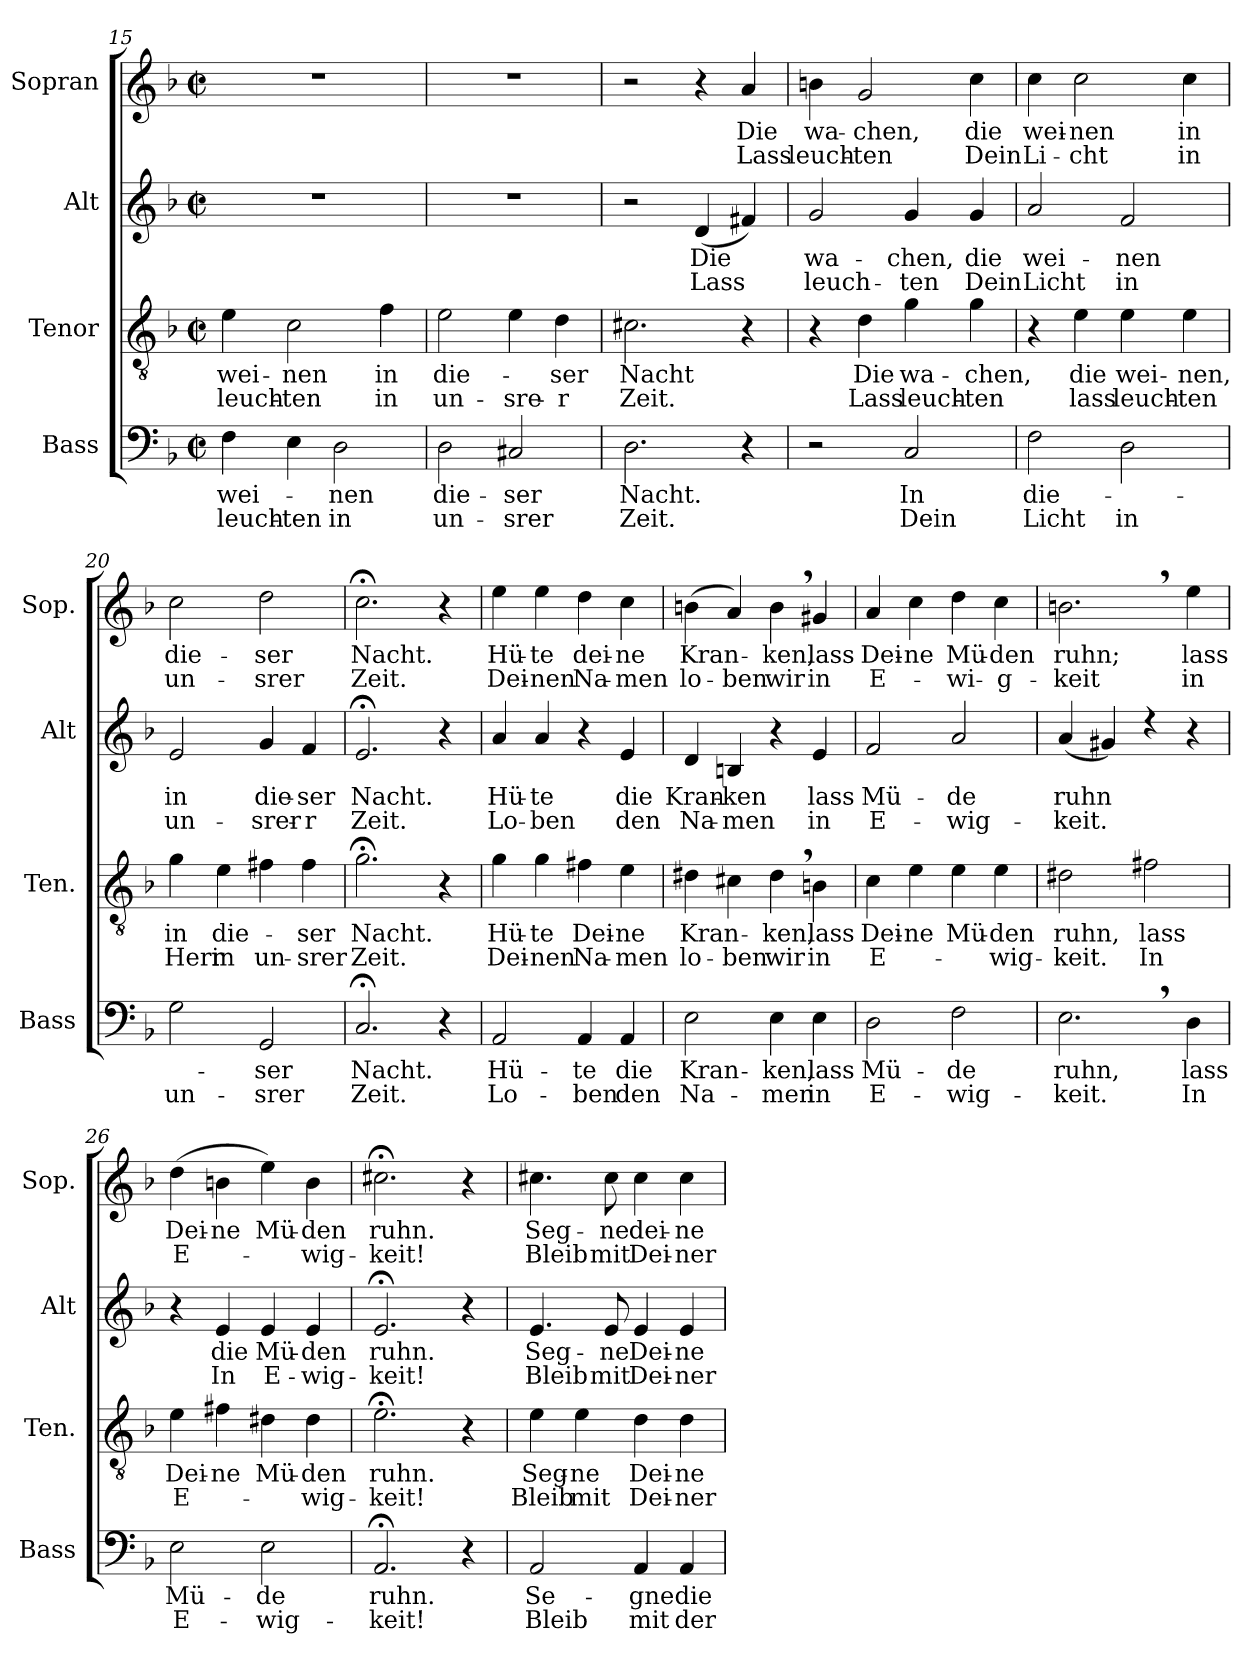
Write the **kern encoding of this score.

**kern	**text	**text	**kern	**text	**text	**kern	**text	**text	**kern	**text	**text
*part4	*part4	*part4	*part3	*part3	*part3	*part2	*part2	*part2	*part1	*part1	*part1
*staff4	*staff4	*staff4	*staff3	*staff3	*staff3	*staff2	*staff2	*staff2	*staff1	*staff1	*staff1
*I"Bass	*	*	*I"Tenor	*	*	*I"Alt	*	*	*I"Sopran	*	*
*I'Bass	*	*	*I'Ten.	*	*	*I'Alt	*	*	*I'Sop.	*	*
*clefF4	*	*	*clefGv2	*	*	*clefG2	*	*	*clefG2	*	*
*	*	*	*ITrd4c7	*	*	*	*	*	*	*	*
*k[b-]	*	*	*k[b-e-]	*	*	*k[b-]	*	*	*k[b-]	*	*
*M2/2	*	*	*M2/2	*	*	*M2/2	*	*	*M2/2	*	*
*met(c|)	*	*	*met(c|)	*	*	*met(c|)	*	*	*met(c|)	*	*
=15	=15	=15	=15	=15	=15	=15	=15	=15	=15	=15	=15
!	!LO:LY:b	!LO:LY:b	!	!LO:LY:b	!LO:LY:b	!	!	!	!	!	!
4F\	wei-	leuch-	4A\	wei-	leuch-	1r	.	.	1r	.	.
!	!	!LO:LY:b	!	!LO:LY:b	!LO:LY:b	!	!	!	!	!	!
4E\	.	-ten	2F\	-nen	-ten	.	.	.	.	.	.
!	!LO:LY:b	!LO:LY:b	!	!	!	!	!	!	!	!	!
2D\	-nen	in	.	.	.	.	.	.	.	.	.
!	!	!	!	!LO:LY:b	!LO:LY:b	!	!	!	!	!	!
.	.	.	4B-\	in	in	.	.	.	.	.	.
=16	=16	=16	=16	=16	=16	=16	=16	=16	=16	=16	=16
!	!LO:LY:b	!LO:LY:b	!	!LO:LY:b	!LO:LY:b	!	!	!	!	!	!
2D\	die-	un-	2A\	die-	un-	1r	.	.	1r	.	.
!	!LO:LY:b	!LO:LY:b	!	!	!LO:LY:b	!	!	!	!	!	!
2C#X/	-ser	-srer	4A\	.	-sre-	.	.	.	.	.	.
!	!	!	!	!LO:LY:b	!LO:LY:b	!	!	!	!	!	!
.	.	.	4G\	-ser	-r	.	.	.	.	.	.
!!LO:LB:g=z
=17	=17	=17	=17	=17	=17	=17	=17	=17	=17	=17	=17
!	!LO:LY:b	!LO:LY:b	!	!LO:LY:b	!LO:LY:b	!	!	!	!	!	!
2.D\	Nacht.	Zeit.	2.F#X\	Nacht	Zeit.	2r	.	.	2r	.	.
!	!	!	!	!	!	!	!LO:LY:b	!LO:LY:b	!	!	!
.	.	.	.	.	.	(4d/	Die	Lass	4r	.	.
!	!	!	!	!	!	!	!	!	!	!LO:LY:b	!LO:LY:b
4r	.	.	4r	.	.	4f#X/)	.	.	4a/	Die	Lass
=18	=18	=18	=18	=18	=18	=18	=18	=18	=18	=18	=18
!	!	!	!	!	!	!	!LO:LY:b	!LO:LY:b	!	!LO:LY:b	!LO:LY:b
2r	.	.	4r	.	.	2g/	wa-	leuch-	4bn\	wa-	leuch-
!	!	!	!	!LO:LY:b	!LO:LY:b	!	!	!	!	!LO:LY:b	!LO:LY:b
.	.	.	4G\	Die	Lass	.	.	.	2g/	-chen,	-ten
!	!LO:LY:b	!LO:LY:b	!	!LO:LY:b	!LO:LY:b	!	!LO:LY:b	!LO:LY:b	!	!	!
2C/	In	Dein	4c\	wa-	leuch-	4g/	-chen,	-ten	.	.	.
!	!	!	!	!LO:LY:b	!LO:LY:b	!	!LO:LY:b	!LO:LY:b	!	!LO:LY:b	!LO:LY:b
.	.	.	4c\	-chen,	-ten	4g/	die	Dein	4cc\	die	Dein
=19	=19	=19	=19	=19	=19	=19	=19	=19	=19	=19	=19
!	!LO:LY:b	!LO:LY:b	!	!	!	!	!LO:LY:b	!LO:LY:b	!	!LO:LY:b	!LO:LY:b
2F\	die-	Licht	4r	.	.	2a/	wei-	Licht	4cc\	wei-	Li-
!	!	!	!	!LO:LY:b	!LO:LY:b	!	!	!	!	!LO:LY:b	!LO:LY:b
.	.	.	4A\	die	lass	.	.	.	2cc\	-nen	-cht
!	!	!LO:LY:b	!	!LO:LY:b	!LO:LY:b	!	!LO:LY:b	!LO:LY:b	!	!	!
2D\	.	in	4A\	wei-	leuch-	2f/	-nen	in	.	.	.
!	!	!	!	!LO:LY:b	!LO:LY:b	!	!	!	!	!LO:LY:b	!LO:LY:b
.	.	.	4A\	-nen,	-ten	.	.	.	4cc\	in	in
=20	=20	=20	=20	=20	=20	=20	=20	=20	=20	=20	=20
!	!	!LO:LY:b	!	!LO:LY:b	!LO:LY:b	!	!LO:LY:b	!LO:LY:b	!	!LO:LY:b	!LO:LY:b
2G\	.	un-	4c\	in	Herr	2e/	in	un-	2cc\	die-	un-
!	!	!	!	!LO:LY:b	!LO:LY:b	!	!	!	!	!	!
.	.	.	4A\	die-	in	.	.	.	.	.	.
!	!LO:LY:b	!LO:LY:b	!	!	!LO:LY:b	!	!LO:LY:b	!LO:LY:b	!	!LO:LY:b	!LO:LY:b
2GG/	-ser	-srer	4Bn\	.	un-	4g/	die-	-srer-	2dd\	-ser	-srer
!	!	!	!	!LO:LY:b	!LO:LY:b	!	!LO:LY:b	!LO:LY:b	!	!	!
.	.	.	4B\	-ser	-srer	4f/	-ser	-r	.	.	.
=21	=21	=21	=21	=21	=21	=21	=21	=21	=21	=21	=21
!	!LO:LY:b	!LO:LY:b	!	!LO:LY:b	!LO:LY:b	!	!LO:LY:b	!LO:LY:b	!	!LO:LY:b	!LO:LY:b
2.C;</	Nacht.	Zeit.	2.c;<\	Nacht.	Zeit.	2.e;</	Nacht.	Zeit.	2.cc;<\	Nacht.	Zeit.
4r	.	.	4r	.	.	4r	.	.	4r	.	.
!!LO:PB:g=z
=22	=22	=22	=22	=22	=22	=22	=22	=22	=22	=22	=22
!	!LO:LY:b	!LO:LY:b	!	!LO:LY:b	!LO:LY:b	!	!LO:LY:b	!LO:LY:b	!	!LO:LY:b	!LO:LY:b
2AA/	Hü-	Lo-	4c\	Hü-	Dei-	4a/	Hü-	Lo-	4ee\	Hü-	Dei-
!	!	!	!	!LO:LY:b	!LO:LY:b	!	!LO:LY:b	!LO:LY:b	!	!LO:LY:b	!LO:LY:b
.	.	.	4c\	-te	-nen	4a/	-te	-ben	4ee\	-te	-nen
!	!LO:LY:b	!LO:LY:b	!	!LO:LY:b	!LO:LY:b	!	!	!	!	!LO:LY:b	!LO:LY:b
4AA/	-te	-ben	4Bn\	Dei-	Na-	4r	.	.	4dd\	dei-	Na-
!	!LO:LY:b	!LO:LY:b	!	!LO:LY:b	!LO:LY:b	!	!LO:LY:b	!LO:LY:b	!	!LO:LY:b	!LO:LY:b
4AA/	die	den	4A\	-ne	-men	4e/	die	den	4cc\	-ne	-men
=23	=23	=23	=23	=23	=23	=23	=23	=23	=23	=23	=23
!	!LO:LY:b	!LO:LY:b	!	!LO:LY:b	!LO:LY:b	!	!LO:LY:b	!LO:LY:b	!	!LO:LY:b	!LO:LY:b
2E\	Kran-	Na-	4G#X\	Kran-	lo-	4d/	Kran-	Na-	(4bn\	Kran-	lo-
!	!	!	!	!	!LO:LY:b	!	!LO:LY:b	!LO:LY:b	!	!	!LO:LY:b
.	.	.	4F#X\	.	-ben	4Bn/	-ken	-men	4a/)	.	-ben
!	!LO:LY:b	!LO:LY:b	!	!LO:LY:b	!LO:LY:b	!	!	!	!	!LO:LY:b	!LO:LY:b
4E\	-ken,	-men	4G#,\	-ken,	wir	4r	.	.	4b,\	-ken,	wir
!	!LO:LY:b	!LO:LY:b	!	!LO:LY:b	!LO:LY:b	!	!LO:LY:b	!LO:LY:b	!	!LO:LY:b	!LO:LY:b
4E\	lass	in	4En\	lass	in	4e/	lass	in	4g#X/	lass	in
=24	=24	=24	=24	=24	=24	=24	=24	=24	=24	=24	=24
!	!LO:LY:b	!LO:LY:b	!	!LO:LY:b	!LO:LY:b	!	!LO:LY:b	!LO:LY:b	!	!LO:LY:b	!LO:LY:b
2D\	Mü-	E-	4F\	Dei-	E-	2f/	Mü-	E-	4a/	Dei-	E-
!	!	!	!	!LO:LY:b	!	!	!	!	!	!LO:LY:b	!
.	.	.	4A\	-ne	.	.	.	.	4cc\	-ne	.
!	!LO:LY:b	!LO:LY:b	!	!LO:LY:b	!	!	!LO:LY:b	!LO:LY:b	!	!LO:LY:b	!LO:LY:b
2F\	-de	-wig-	4A\	Mü-	.	2a/	-de	-wig-	4dd\	Mü-	-wi-
!	!	!	!	!LO:LY:b	!LO:LY:b	!	!	!	!	!LO:LY:b	!LO:LY:b
.	.	.	4A\	-den	-wig-	.	.	.	4cc\	-den	-g-
=25	=25	=25	=25	=25	=25	=25	=25	=25	=25	=25	=25
!	!LO:LY:b	!LO:LY:b	!	!LO:LY:b	!LO:LY:b	!	!LO:LY:b	!LO:LY:b	!	!LO:LY:b	!LO:LY:b
2.E,\	ruhn,	-keit.	2G#X\	ruhn,	-keit.	(4a/	ruhn	-keit.	2.bn,\	ruhn;	-keit
.	.	.	.	.	.	4g#X/)	.	.	.	.	.
!	!	!	!	!LO:LY:b	!LO:LY:b	!	!	!	!	!	!
.	.	.	2Bn\	lass	In	4rdd	.	.	.	.	.
!	!LO:LY:b	!LO:LY:b	!	!	!	!	!	!	!	!LO:LY:b	!LO:LY:b
4D\	lass	In	.	.	.	4r	.	.	4ee\	lass	in
=26	=26	=26	=26	=26	=26	=26	=26	=26	=26	=26	=26
!	!LO:LY:b	!LO:LY:b	!	!LO:LY:b	!LO:LY:b	!	!	!	!	!LO:LY:b	!LO:LY:b
2E\	Mü-	E-	4A\	Dei-	E-	4r	.	.	(4dd\	Dei-	E-
!	!	!	!	!LO:LY:b	!	!	!LO:LY:b	!LO:LY:b	!	!LO:LY:b	!
.	.	.	4Bn\	-ne	.	4e/	die	In	4bn\	-ne	.
!	!LO:LY:b	!LO:LY:b	!	!LO:LY:b	!	!	!LO:LY:b	!LO:LY:b	!	!LO:LY:b	!
2E\	-de	-wig-	4G#X\	Mü-	.	4e/	Mü-	E-	4ee\)	Mü-	.
!	!	!	!	!LO:LY:b	!LO:LY:b	!	!LO:LY:b	!LO:LY:b	!	!LO:LY:b	!LO:LY:b
.	.	.	4G#\	-den	-wig-	4e/	-den	-wig-	4b\	-den	-wig-
!!LO:LB:g=z
=27	=27	=27	=27	=27	=27	=27	=27	=27	=27	=27	=27
!	!LO:LY:b	!LO:LY:b	!	!LO:LY:b	!LO:LY:b	!	!LO:LY:b	!LO:LY:b	!	!LO:LY:b	!LO:LY:b
2.AA;</	ruhn.	-keit!	2.A;<\	ruhn.	-keit!	2.e;</	ruhn.	-keit!	2.cc#X;<\	ruhn.	-keit!
4r	.	.	4r	.	.	4r	.	.	4r	.	.
=28	=28	=28	=28	=28	=28	=28	=28	=28	=28	=28	=28
*	*	*	*	*	*	*	*	*	*MM100	*	*
!	!LO:LY:b	!LO:LY:b	!	!LO:LY:b	!LO:LY:b	!	!LO:LY:b	!LO:LY:b	!	!LO:LY:b	!LO:LY:b
2AA/	Se-	Bleib	4A\	Seg-	Bleib	4.e/	Seg-	Bleib	4.cc#X\	Seg-	Bleib
!	!	!	!	!LO:LY:b	!LO:LY:b	!	!	!	!	!	!
.	.	.	4A\	-ne	mit	.	.	.	.	.	.
!	!	!	!	!	!	!	!LO:LY:b	!LO:LY:b	!	!LO:LY:b	!LO:LY:b
.	.	.	.	.	.	8e/	-ne	mit	8cc#\	-ne	mit
!	!LO:LY:b	!LO:LY:b	!	!LO:LY:b	!LO:LY:b	!	!LO:LY:b	!LO:LY:b	!	!LO:LY:b	!LO:LY:b
4AA/	-gne	mit	4G\	Dei-	Dei-	4e/	Dei-	Dei-	4cc#\	dei-	Dei-
!	!LO:LY:b	!LO:LY:b	!	!LO:LY:b	!LO:LY:b	!	!LO:LY:b	!LO:LY:b	!	!LO:LY:b	!LO:LY:b
4AA/	die	der	4G\	-ne	-ner	4e/	-ne	-ner	4cc#\	-ne	-ner
=	=	=	=	=	=	=	=	=	=	=	=
*-	*-	*-	*-	*-	*-	*-	*-	*-	*-	*-	*-
